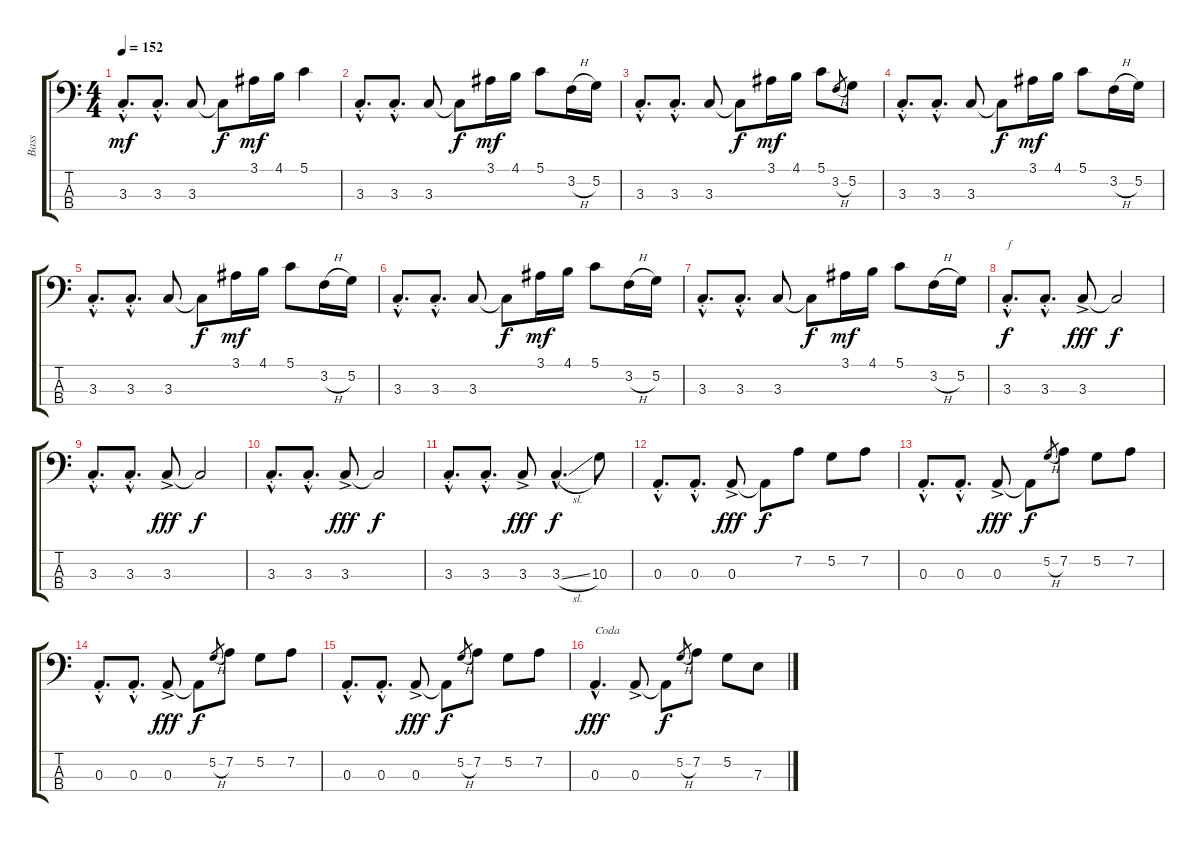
\track ("Bass" "Bass") {instrument electricbasspick}
\staff {score tabs}
\tuning (G2 D2 A1 E1) {hide}
\ts (4 4)
\tempo 152
\clef f4
\ks c
3.3{hac st}.8{d dy mf} 3.3{hac st}.8{d} 3.3.8 3.3{t}.8{dy f} 3.1.16{dy mf} 4.1.16 5.1.4 |
3.3{hac st}.8{d} 3.3{hac st}.8{d} 3.3.8 3.3{t}.8{dy f} 3.1.16{dy mf} 4.1.16 5.1.8 3.2{h}.16 5.2.16 |
3.3{hac st}.8{d} 3.3{hac st}.8{d} 3.3.8 3.3{t}.8{dy f} 3.1.16{dy mf} 4.1.16 5.1.8 3.2{h}.8{gr} 5.2.8 |
3.3{hac st}.8{d} 3.3{hac st}.8{d} 3.3.8 3.3{t}.8{dy f} 3.1.16{dy mf} 4.1.16 5.1.8 3.2{h}.16 5.2.16 |
3.3{hac st}.8{d} 3.3{hac st}.8{d} 3.3.8 3.3{t}.8{dy f} 3.1.16{dy mf} 4.1.16 5.1.8 3.2{h}.16 5.2.16 |
3.3{hac st}.8{d} 3.3{hac st}.8{d} 3.3.8 3.3{t}.8{dy f} 3.1.16{dy mf} 4.1.16 5.1.8 3.2{h}.16 5.2.16 |
3.3{hac st}.8{d} 3.3{hac st}.8{d} 3.3.8 3.3{t}.8{dy f} 3.1.16{dy mf} 4.1.16 5.1.8 3.2{h}.16 5.2.16 |
3.3{hac st}.8{d txt "f" dy f} 3.3{hac st}.8{d} 3.3{ac}.8{dy fff} 3.3{t}.2{dy f} |
3.3{hac st}.8{d} 3.3{hac st}.8{d} 3.3{ac}.8{dy fff} 3.3{t}.2{dy f} |
3.3{hac st}.8{d} 3.3{hac st}.8{d} 3.3{ac}.8{dy fff} 3.3{t}.2{dy f} |
3.3{hac st}.8{d} 3.3{hac st}.8{d} 3.3{ac}.8{dy fff} 3.3{sl hac}.4{d dy f} 10.3.8 |
0.3{hac st}.8{d} 0.3{hac st}.8{d} 0.3{ac}.8{dy fff} 0.3{t}.8{dy f} 7.2.8 5.2.8 7.2.8 |
0.3{hac st}.8{d} 0.3{hac st}.8{d} 0.3{ac}.8{dy fff} 0.3{t}.8{dy f} 5.2{h}.8{gr} 7.2.8 5.2.8 7.2.8 |
0.3{hac st}.8{d} 0.3{hac st}.8{d} 0.3{ac}.8{dy fff} 0.3{t}.8{dy f} 5.2{h}.8{gr} 7.2.8 5.2.8 7.2.8 |
0.3{hac st}.8{d} 0.3{hac st}.8{d} 0.3{ac}.8{dy fff} 0.3{t}.8{dy f} 5.2{h}.8{gr} 7.2.8 5.2.8 7.2.8 |
0.3{hac}.4{d txt "Coda" dy fff} 0.3{ac}.8 0.3{t}.8{dy f} 5.2{h}.8{gr} 7.2.8 5.2.8 7.3.8
